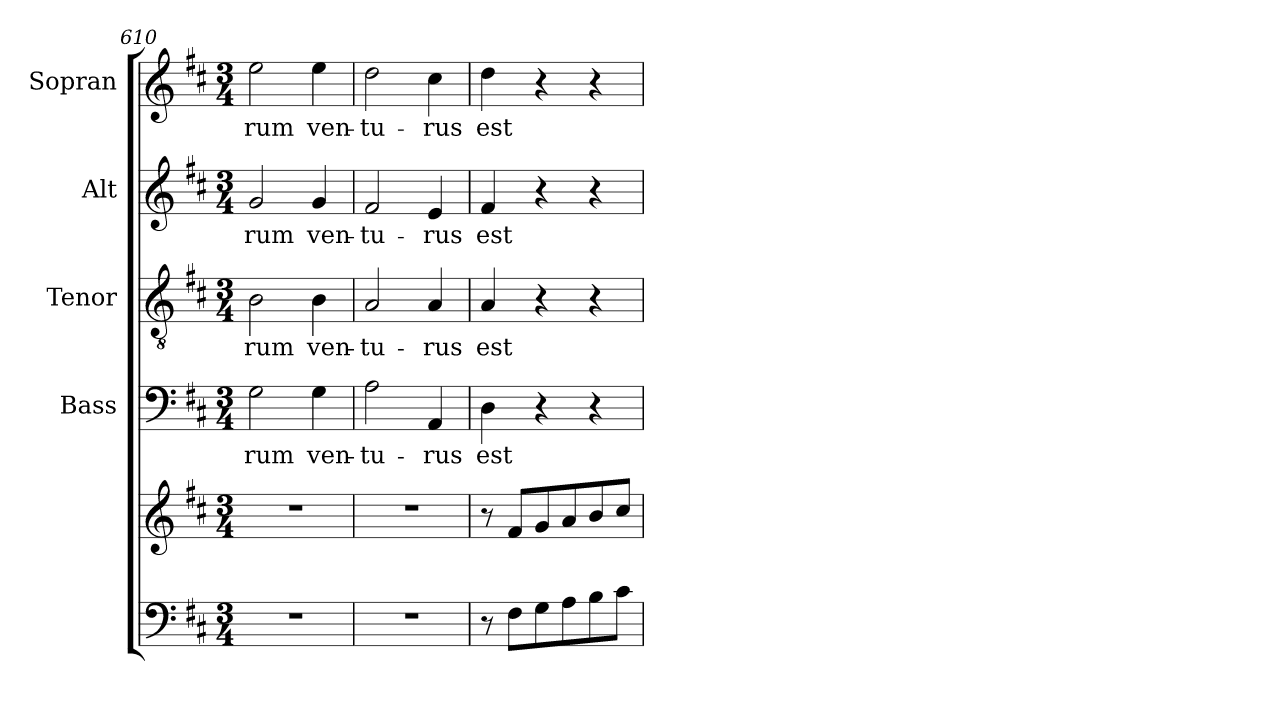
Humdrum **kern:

**kern	**kern	**kern	**text	**kern	**text	**kern	**text	**kern	**text
*part5	*part5	*part4	*part4	*part3	*part3	*part2	*part2	*part1	*part1
*staff6	*staff5	*staff4	*staff4	*staff3	*staff3	*staff2	*staff2	*staff1	*staff1
*	*	*I"Bass	*	*I"Tenor	*	*I"Alt	*	*I"Sopran	*
*	*	*I'B.	*	*I'T.	*	*I'A.	*	*I'S.	*
*clefF4	*clefG2	*clefF4	*	*clefGv2	*	*clefG2	*	*clefG2	*
*k[f#c#]	*k[f#c#]	*k[f#c#]	*	*k[f#c#]	*	*k[f#c#]	*	*k[f#c#]	*
*D:	*D:	*D:	*	*D:	*	*D:	*	*D:	*
*M3/4	*M3/4	*M3/4	*	*M3/4	*	*M3/4	*	*M3/4	*
=610	=610	=610	=610	=610	=610	=610	=610	=610	=610
!	!	!	!LO:LY:b	!	!LO:LY:b	!	!LO:LY:b	!	!LO:LY:b
2.r	2.r	2G\	-rum	2B\	-rum	2g/	-rum	2ee\	-rum
!	!	!	!LO:LY:b	!	!LO:LY:b	!	!LO:LY:b	!	!LO:LY:b
.	.	4G\	ven-	4B\	ven-	4g/	ven-	4ee\	ven-
!!LO:LB:g=z
=611	=611	=611	=611	=611	=611	=611	=611	=611	=611
!	!	!	!LO:LY:b	!	!LO:LY:b	!	!LO:LY:b	!	!LO:LY:b
2.r	2.r	2A\	-tu-	2A/	-tu-	2f#/	-tu-	2dd\	-tu-
!	!	!	!LO:LY:b	!	!LO:LY:b	!	!LO:LY:b	!	!LO:LY:b
.	.	4AA/	-rus	4A/	-rus	4e/	-rus	4cc#\	-rus
=612	=612	=612	=612	=612	=612	=612	=612	=612	=612
!	!	!	!LO:LY:b	!	!LO:LY:b	!	!LO:LY:b	!	!LO:LY:b
8r	8r	4D\	est	4A/	est	4f#/	est	4dd\	est
8F#\L	8f#/L	.	.	.	.	.	.	.	.
8G\	8g/	4r	.	4r	.	4r	.	4r	.
8A\	8a/	.	.	.	.	.	.	.	.
8B\	8b/	4r	.	4r	.	4r	.	4r	.
8c#\J	8cc#/J	.	.	.	.	.	.	.	.
=	=	=	=	=	=	=	=	=	=
*-	*-	*-	*-	*-	*-	*-	*-	*-	*-
